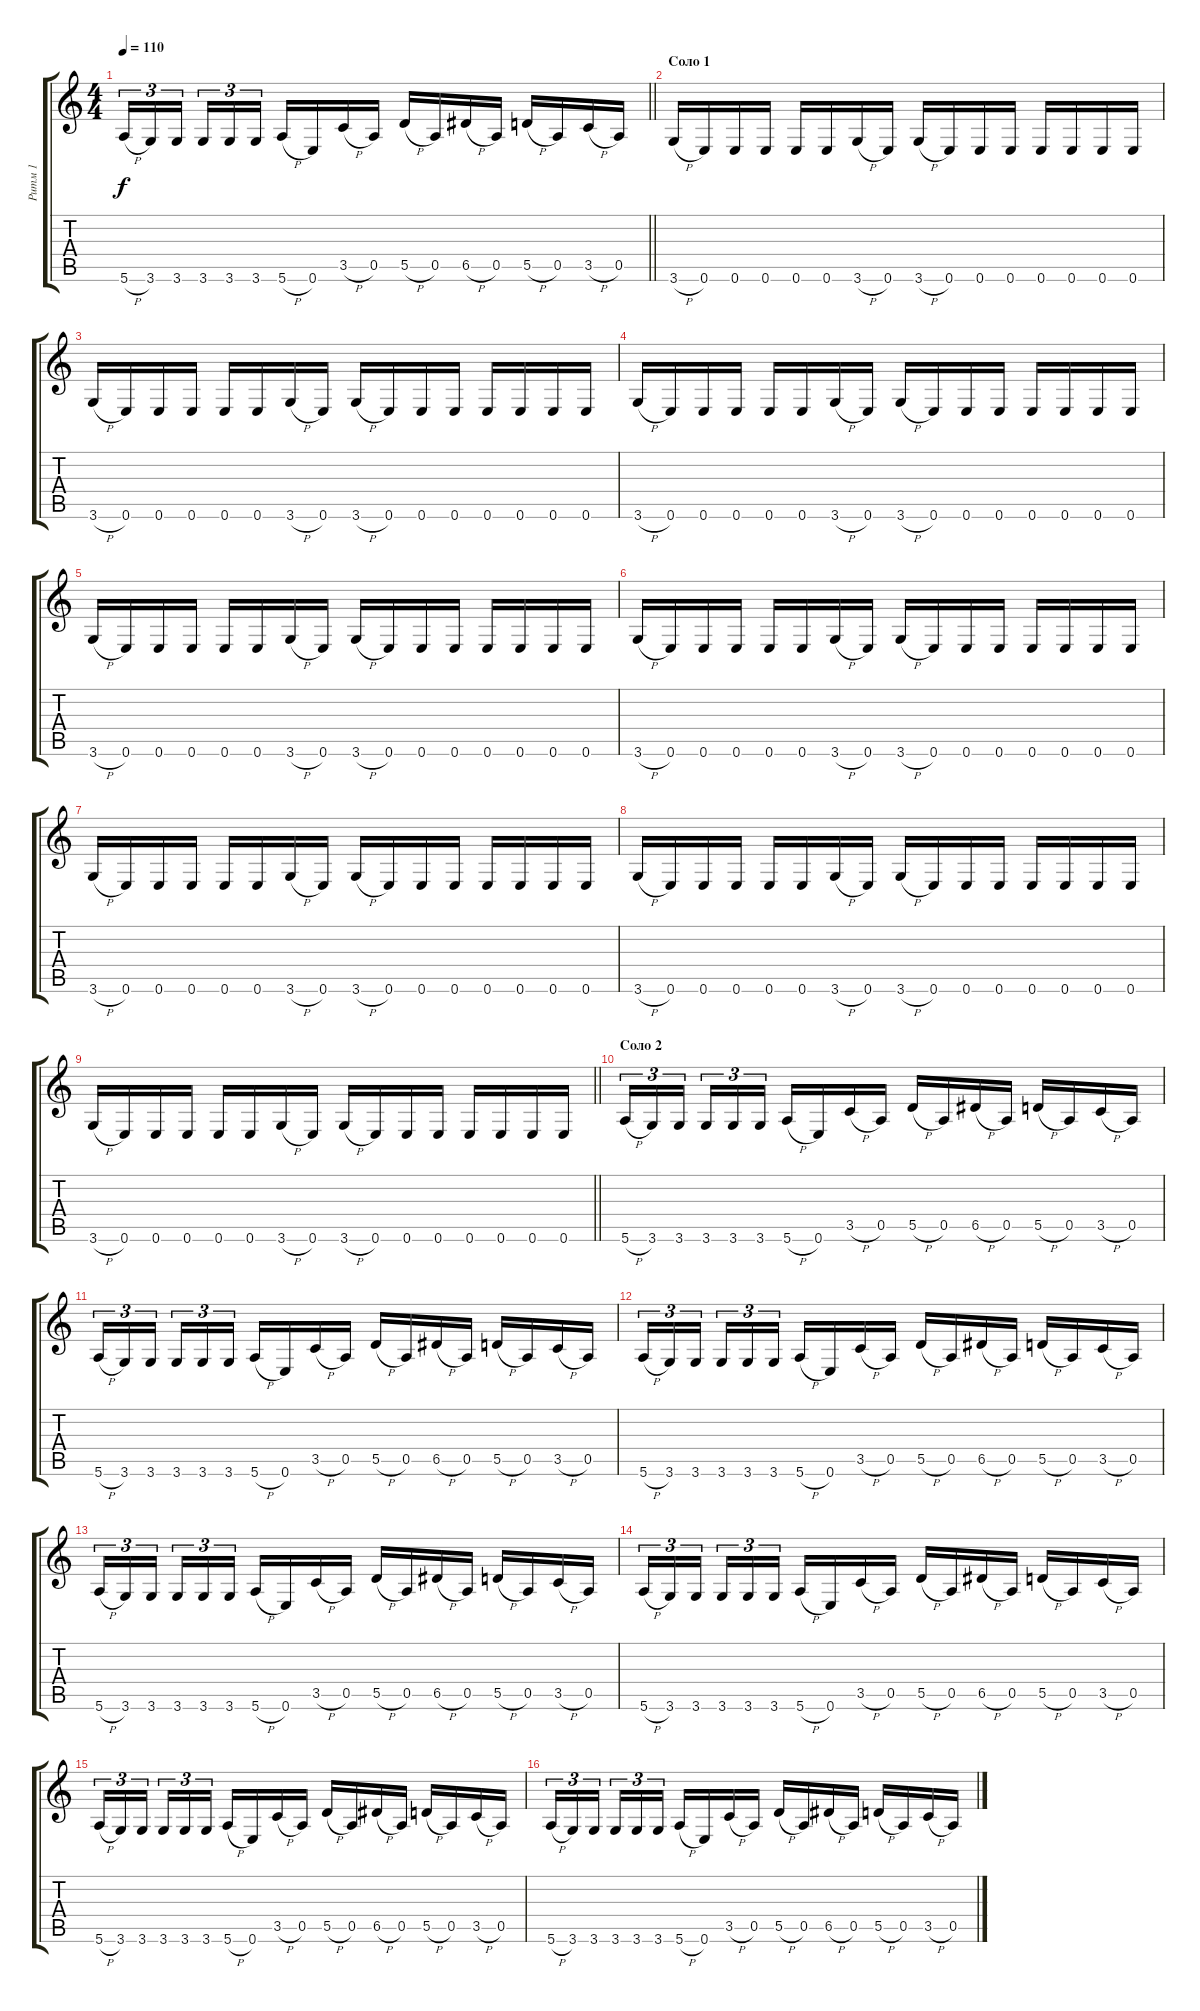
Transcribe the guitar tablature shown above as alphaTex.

\track ("Ритм 1" "Ритм 1") {instrument distortionguitar}
\staff {score tabs}
\tuning (E4 B3 G3 D3 A2 E2) {hide}
\ts (4 4)
\tempo 110
\clef g2
\barLineRight lightlight
\ks c
5.6{h}.16{tu (3 2) dy f} 3.6.16{tu (3 2)} 3.6.16{tu (3 2) beam splitsecondary} 3.6.16{tu (3 2)} 3.6.16{tu (3 2)} 3.6.16{tu (3 2)} 5.6{h}.16 0.6.16 3.5{h}.16 0.5.16 5.5{h}.16 0.5.16 6.5{h}.16 0.5.16 5.5{h}.16 0.5.16 3.5{h}.16 0.5.16 |
\section ("" "Соло 1")
3.6{h}.16 0.6.16 0.6.16 0.6.16 0.6.16 0.6.16 3.6{h}.16 0.6.16 3.6{h}.16 0.6.16 0.6.16 0.6.16 0.6.16 0.6.16 0.6.16 0.6.16 |
3.6{h}.16 0.6.16 0.6.16 0.6.16 0.6.16 0.6.16 3.6{h}.16 0.6.16 3.6{h}.16 0.6.16 0.6.16 0.6.16 0.6.16 0.6.16 0.6.16 0.6.16 |
3.6{h}.16 0.6.16 0.6.16 0.6.16 0.6.16 0.6.16 3.6{h}.16 0.6.16 3.6{h}.16 0.6.16 0.6.16 0.6.16 0.6.16 0.6.16 0.6.16 0.6.16 |
3.6{h}.16 0.6.16 0.6.16 0.6.16 0.6.16 0.6.16 3.6{h}.16 0.6.16 3.6{h}.16 0.6.16 0.6.16 0.6.16 0.6.16 0.6.16 0.6.16 0.6.16 |
3.6{h}.16 0.6.16 0.6.16 0.6.16 0.6.16 0.6.16 3.6{h}.16 0.6.16 3.6{h}.16 0.6.16 0.6.16 0.6.16 0.6.16 0.6.16 0.6.16 0.6.16 |
3.6{h}.16 0.6.16 0.6.16 0.6.16 0.6.16 0.6.16 3.6{h}.16 0.6.16 3.6{h}.16 0.6.16 0.6.16 0.6.16 0.6.16 0.6.16 0.6.16 0.6.16 |
3.6{h}.16 0.6.16 0.6.16 0.6.16 0.6.16 0.6.16 3.6{h}.16 0.6.16 3.6{h}.16 0.6.16 0.6.16 0.6.16 0.6.16 0.6.16 0.6.16 0.6.16 |
\barLineRight lightlight
3.6{h}.16 0.6.16 0.6.16 0.6.16 0.6.16 0.6.16 3.6{h}.16 0.6.16 3.6{h}.16 0.6.16 0.6.16 0.6.16 0.6.16 0.6.16 0.6.16 0.6.16 |
\section ("" "Соло 2")
5.6{h}.16{tu (3 2)} 3.6.16{tu (3 2)} 3.6.16{tu (3 2) beam splitsecondary} 3.6.16{tu (3 2)} 3.6.16{tu (3 2)} 3.6.16{tu (3 2)} 5.6{h}.16 0.6.16 3.5{h}.16 0.5.16 5.5{h}.16 0.5.16 6.5{h}.16 0.5.16 5.5{h}.16 0.5.16 3.5{h}.16 0.5.16 |
5.6{h}.16{tu (3 2)} 3.6.16{tu (3 2)} 3.6.16{tu (3 2) beam splitsecondary} 3.6.16{tu (3 2)} 3.6.16{tu (3 2)} 3.6.16{tu (3 2)} 5.6{h}.16 0.6.16 3.5{h}.16 0.5.16 5.5{h}.16 0.5.16 6.5{h}.16 0.5.16 5.5{h}.16 0.5.16 3.5{h}.16 0.5.16 |
5.6{h}.16{tu (3 2)} 3.6.16{tu (3 2)} 3.6.16{tu (3 2) beam splitsecondary} 3.6.16{tu (3 2)} 3.6.16{tu (3 2)} 3.6.16{tu (3 2)} 5.6{h}.16 0.6.16 3.5{h}.16 0.5.16 5.5{h}.16 0.5.16 6.5{h}.16 0.5.16 5.5{h}.16 0.5.16 3.5{h}.16 0.5.16 |
5.6{h}.16{tu (3 2)} 3.6.16{tu (3 2)} 3.6.16{tu (3 2) beam splitsecondary} 3.6.16{tu (3 2)} 3.6.16{tu (3 2)} 3.6.16{tu (3 2)} 5.6{h}.16 0.6.16 3.5{h}.16 0.5.16 5.5{h}.16 0.5.16 6.5{h}.16 0.5.16 5.5{h}.16 0.5.16 3.5{h}.16 0.5.16 |
5.6{h}.16{tu (3 2)} 3.6.16{tu (3 2)} 3.6.16{tu (3 2) beam splitsecondary} 3.6.16{tu (3 2)} 3.6.16{tu (3 2)} 3.6.16{tu (3 2)} 5.6{h}.16 0.6.16 3.5{h}.16 0.5.16 5.5{h}.16 0.5.16 6.5{h}.16 0.5.16 5.5{h}.16 0.5.16 3.5{h}.16 0.5.16 |
5.6{h}.16{tu (3 2)} 3.6.16{tu (3 2)} 3.6.16{tu (3 2) beam splitsecondary} 3.6.16{tu (3 2)} 3.6.16{tu (3 2)} 3.6.16{tu (3 2)} 5.6{h}.16 0.6.16 3.5{h}.16 0.5.16 5.5{h}.16 0.5.16 6.5{h}.16 0.5.16 5.5{h}.16 0.5.16 3.5{h}.16 0.5.16 |
5.6{h}.16{tu (3 2)} 3.6.16{tu (3 2)} 3.6.16{tu (3 2) beam splitsecondary} 3.6.16{tu (3 2)} 3.6.16{tu (3 2)} 3.6.16{tu (3 2)} 5.6{h}.16 0.6.16 3.5{h}.16 0.5.16 5.5{h}.16 0.5.16 6.5{h}.16 0.5.16 5.5{h}.16 0.5.16 3.5{h}.16 0.5.16
